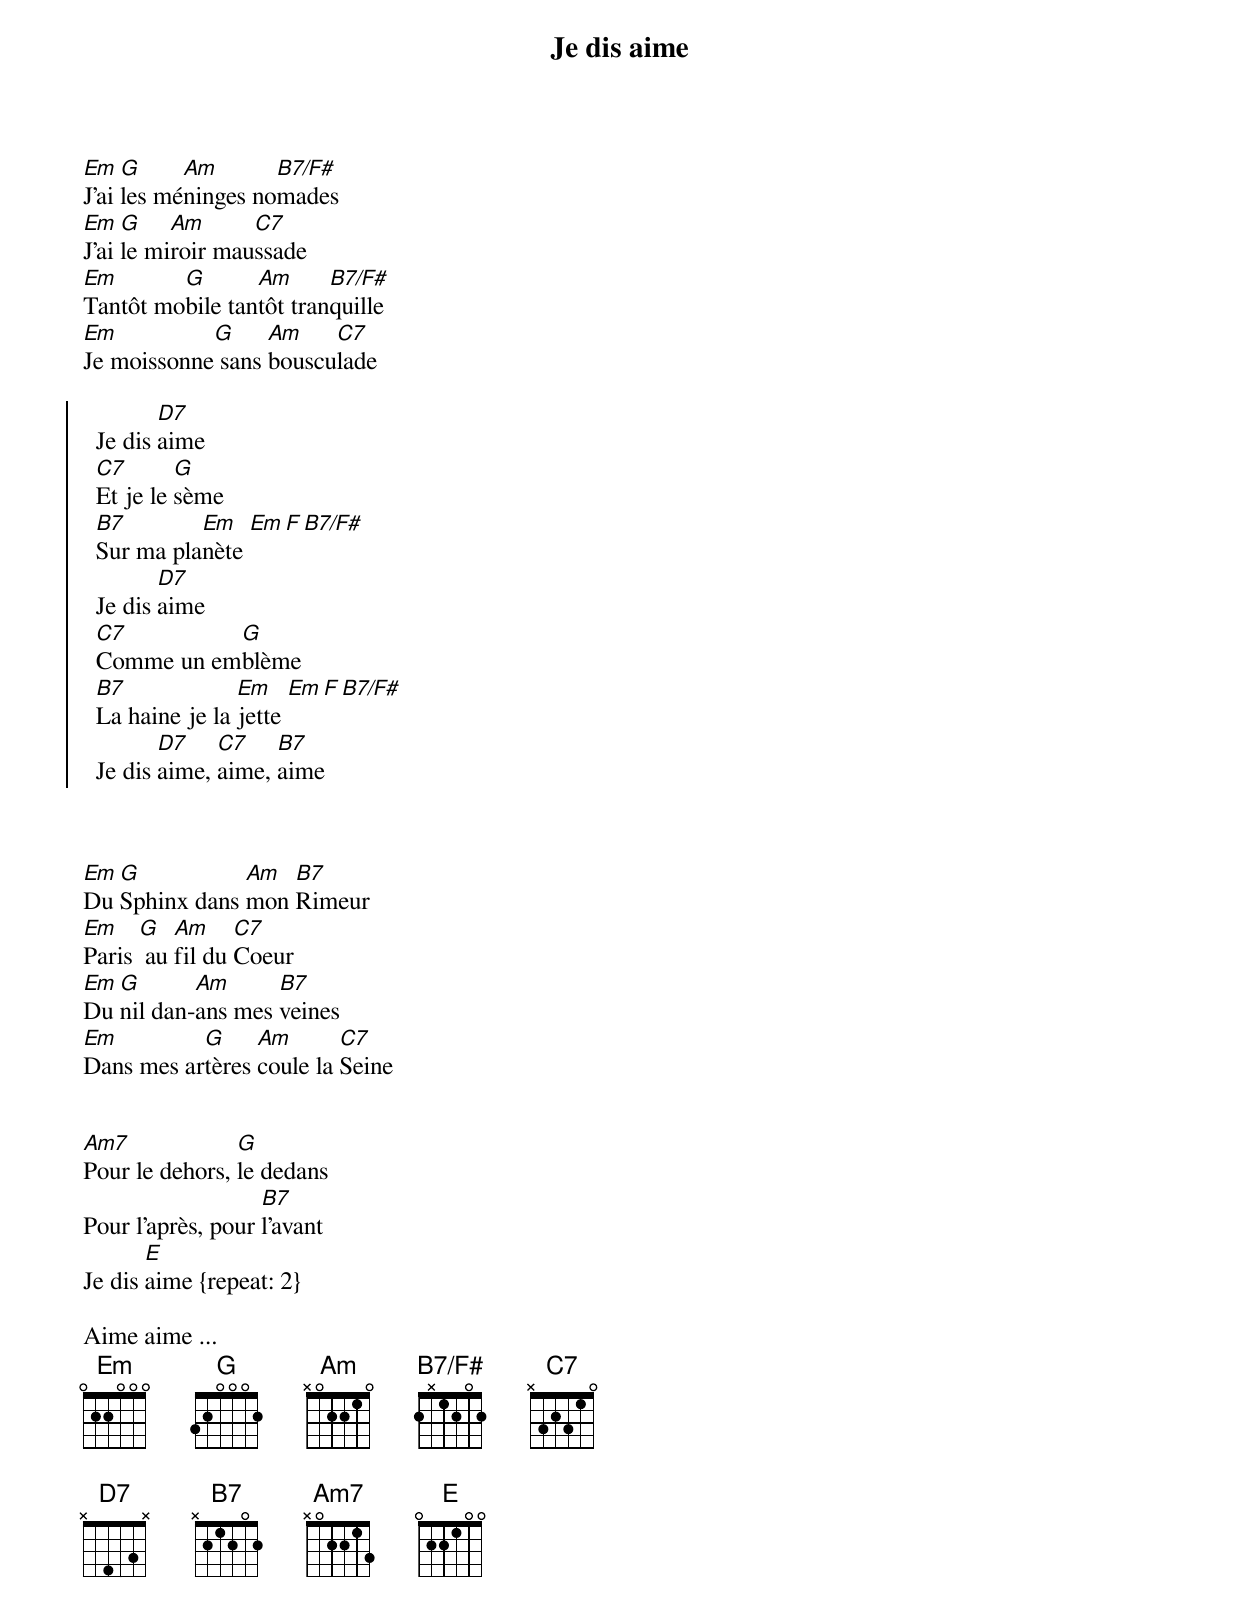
{title: Je dis aime}
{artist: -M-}
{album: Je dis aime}
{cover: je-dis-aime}
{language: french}
{columns: 2}
{define: Em frets 0 2 2 0 0 0}
{define: G frets 3 2 0 0 0 2}
{define: Am frets X 0 2 2 1 0}
{define: C7 frets X 3 2 3 1 0}
{define: B7/F# frets 2 X 1 2 0 2}
{define: D7 frets X 5 4 5 3 X}
{define: B7 frets X 2 1 2 0 2}

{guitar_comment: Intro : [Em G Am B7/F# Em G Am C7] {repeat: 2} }


[Em]J'ai [G]les mé[Am]ninges no[B7/F#]mades
[Em]J'ai [G]le mi[Am]roir mau[C7]ssade
[Em]Tantôt mo[G]bile tan[Am]tôt tran[B7/F#]quille
[Em]Je moissonne[G] sans [Am]bouscu[C7]lade

{start_of_chorus}
  Je dis [D7]aime
  [C7]Et je le [G]sème
  [B7]Sur ma pla[Em]nète [Em F B7/F#]
  Je dis [D7]aime
  [C7]Comme un em[G]blème
  [B7]La haine je la [Em]jette [Em F B7/F#]
  Je dis [D7]aime, [C7]aime, [B7]aime
{end_of_chorus}

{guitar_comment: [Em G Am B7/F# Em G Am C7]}


[Em]Du [G]Sphinx dans [Am]mon [B7]Rimeur
[Em]Paris [G] au [Am]fil du [C7]Coeur
[Em]Du [G]nil dan-[Am]ans mes [B7]veines
[Em]Dans mes ar[G]tères [Am]coule la [C7]Seine


[Am7]Pour le dehors, [G]le dedans
Pour l'après, pour [B7]l'avant
Je dis [E]aime {repeat: 2}

Aime aime ...
